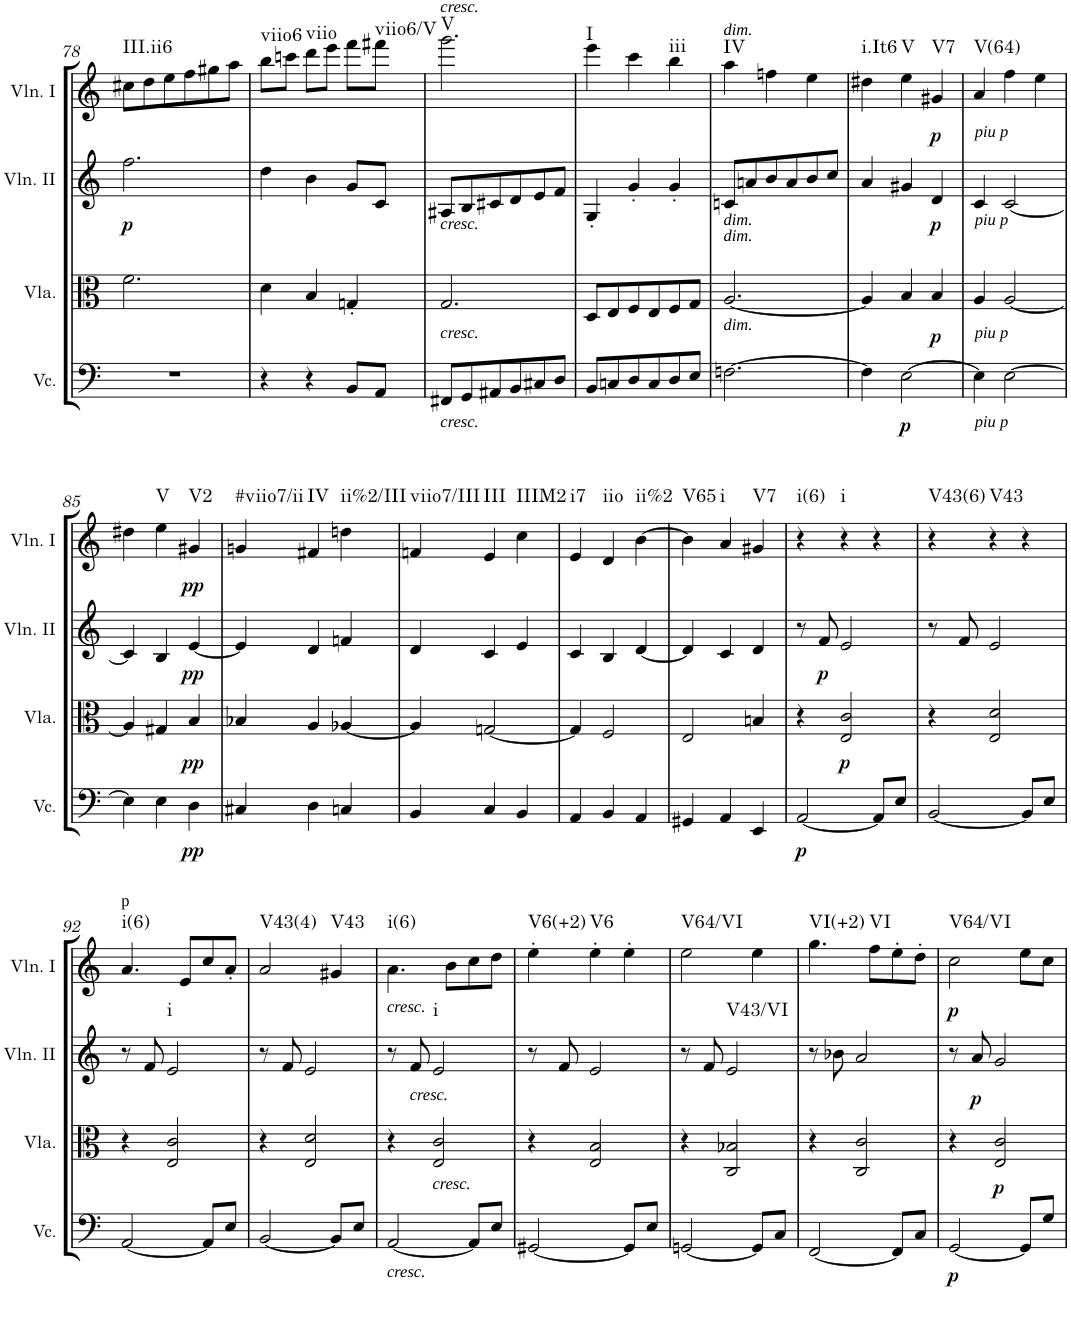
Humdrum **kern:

**kern	**dynam	**kern	**dynam	**kern	**dynam	**harte	**kern	**dynam	**harte
*part4	*part4	*part3	*part3	*part2	*part2	*part2	*part1	*part1	*part1
*staff4	*staff4	*staff3	*staff3	*staff2	*staff2	*	*staff1	*staff1	*
*I"Violoncello	*	*I"Viola	*	*I"Violin II	*	*	*I"Violin I	*	*
*I'Vc.	*	*I'Vla.	*	*I'Vln. II	*	*	*I'Vln. I	*	*
!!LO:PB:g=z
*clefF4	*	*clefC3	*	*clefG2	*	*	*clefG2	*	*
*k[]	*	*k[]	*	*k[]	*	*	*k[]	*	*
*M3/4	*	*M3/4	*	*M3/4	*	*	*M3/4	*	*
=78	=78	=78	=78	=78	=78	=78	=78	=78	=78
!	!	!	!	!	!LO:DY:b	!	!	!	!LO:H:kt=III.ii6
2.r	.	2.f\	.	2.ff\	p	.	8cc#X\L	.	N
.	.	.	.	.	.	.	8dd\	.	.
.	.	.	.	.	.	.	8ee\	.	.
.	.	.	.	.	.	.	8ff\	.	.
.	.	.	.	.	.	.	8gg#X\	.	.
.	.	.	.	.	.	.	8aa\J	.	.
=79	=79	=79	=79	=79	=79	=79	=79	=79	=79
!	!	!	!	!	!	!	!	!	!LO:H:kt=viio6
4r	.	4d\	.	4dd\	.	.	8bb\L	.	N
.	.	.	.	.	.	.	8cccn\J	.	.
!	!	!	!	!	!	!	!	!	!LO:H:kt=viio
4r	.	4B/	.	4b\	.	.	8ddd\L	.	N
.	.	.	.	.	.	.	8eee\J	.	.
8BB/L	.	4Gn'/	.	8g/L	.	.	8fff\L	.	.
!	!	!	!	!	!	!	!	!	!LO:H:kt=viio6/V
8AA/J	.	.	.	8c/J	.	.	8fff#X\J	.	N
=80	=80	=80	=80	=80	=80	=80	=80	=80	=80
!	!	!	!	!	!	!	!LO:TX:a:i:t=cresc.	!	!
!	!	!	!	!LO:TX:b:i:t=cresc.	!	!	!	!	!
!	!	!LO:TX:b:i:t=cresc.	!	!	!	!	!	!	!
!LO:TX:b:i:t=cresc.	!	!	!	!	!	!	!	!	!LO:H:kt=V
8FF#X/L	.	2.G/	.	8A#X/L	.	.	2.ggg\	.	N
8GG/	.	.	.	8B/	.	.	.	.	.
8AA#X/	.	.	.	8c#X/	.	.	.	.	.
8BB/	.	.	.	8d/	.	.	.	.	.
8C#X/	.	.	.	8e/	.	.	.	.	.
8D/J	.	.	.	8f/J	.	.	.	.	.
=81	=81	=81	=81	=81	=81	=81	=81	=81	=81
!	!	!	!	!	!	!	!	!	!LO:H:kt=I
8BB/L	.	8D/L	.	4G'/	.	.	4eee\	.	N
8Cn/	.	8E/	.	.	.	.	.	.	.
8D/	.	8F/	.	4g'/	.	.	4ccc\	.	.
8C/	.	8E/	.	.	.	.	.	.	.
!	!	!	!	!	!	!	!	!	!LO:H:kt=iii
8D/	.	8F/	.	4g'/	.	.	4bb\	.	N
8E/J	.	8G/J	.	.	.	.	.	.	.
=82	=82	=82	=82	=82	=82	=82	=82	=82	=82
!	!	!	!	!	!	!	!LO:TX:a:i:t=dim.	!	!
!	!	!	!	!LO:TX:b:i:t=dim.	!	!	!	!	!
!	!	!LO:TX:a:i:t=dim.	!	!	!	!	!	!	!
!LO:TX:a:i:t=dim.	!	!	!	!	!	!	!	!	!LO:H:kt=IV
[2.Fn\	.	[2.A/	.	8cn/L	.	.	4aa\	.	N
.	.	.	.	8an/	.	.	.	.	.
.	.	.	.	8b/	.	.	4ffn\	.	.
.	.	.	.	8a/	.	.	.	.	.
.	.	.	.	8b/	.	.	4ee\	.	.
.	.	.	.	8cc/J	.	.	.	.	.
=83	=83	=83	=83	=83	=83	=83	=83	=83	=83
!	!	!	!	!	!	!	!	!	!LO:H:kt=i.It6
4F\]	.	4A/]	.	4a/	.	.	4dd#X\	.	N
!	!LO:DY:b	!	!	!	!	!	!	!	!LO:H:kt=V
[2E\	p	4B/	.	4g#X/	.	.	4ee\	.	N
!	!	!	!LO:DY:b	!	!LO:DY:b	!	!	!LO:DY:b	!LO:H:kt=V7
.	.	4B/	p	4d/	p	.	4g#X/	p	N
=84	=84	=84	=84	=84	=84	=84	=84	=84	=84
!	!	!	!	!	!	!	!LO:TX:b:i:t=piu p	!	!
!	!	!	!	!LO:TX:b:i:t=piu p	!	!	!	!	!
!	!	!LO:TX:b:i:t=piu p	!	!	!	!	!	!	!
!LO:TX:b:i:t=piu p	!	!	!	!	!	!	!	!	!LO:H:kt=V(64)
4E\]	.	4A/	.	4c/	.	.	4a/	.	N
[2E\	.	[2A/	.	[2c/	.	.	4ff\	.	.
.	.	.	.	.	.	.	4ee\	.	.
!!LO:LB:g=z
=85	=85	=85	=85	=85	=85	=85	=85	=85	=85
4E\]	.	4A/]	.	4c/]	.	.	4dd#X\	.	.
!	!	!	!	!	!	!	!	!	!LO:H:kt=V
4E\	.	4G#X/	.	4B/	.	.	4ee\	.	N
!	!LO:DY:b	!	!LO:DY:b	!	!LO:DY:b	!	!	!LO:DY:b	!LO:H:kt=V2
4D\	pp	4B/	pp	[4e/	pp	.	4g#X/	pp	N
=86	=86	=86	=86	=86	=86	=86	=86	=86	=86
!	!	!	!	!	!	!	!	!	!LO:H:kt=#viio7/ii
4C#X/	.	4B-X/	.	4e/]	.	.	4gn/	.	N
!	!	!	!	!	!	!	!	!	!LO:H:kt=IV
4D\	.	4A/	.	4d/	.	.	4f#X/	.	N
!	!	!	!	!	!	!	!	!	!LO:H:kt=ii%2/III
4Cn/	.	[4A-X/	.	4fn/	.	.	4ddn\	.	N
=87	=87	=87	=87	=87	=87	=87	=87	=87	=87
!	!	!	!	!	!	!	!	!	!LO:H:kt=viio7/III
4BB/	.	4A-/]	.	4d/	.	.	4fn/	.	N
!	!	!	!	!	!	!	!	!	!LO:H:kt=III
4C/	.	[2Gn/	.	4c/	.	.	4e/	.	N
!	!	!	!	!	!	!	!	!	!LO:H:kt=IIIM2
4BB/	.	.	.	4e/	.	.	4cc\	.	N
=88	=88	=88	=88	=88	=88	=88	=88	=88	=88
!	!	!	!	!	!	!	!	!	!LO:H:kt=i7
4AA/	.	4G/]	.	4c/	.	.	4e/	.	N
!	!	!	!	!	!	!	!	!	!LO:H:kt=iio
4BB/	.	2F/	.	4B/	.	.	4d/	.	N
!	!	!	!	!	!	!	!	!	!LO:H:kt=ii%2
4AA/	.	.	.	[4d/	.	.	[4b\	.	N
=89	=89	=89	=89	=89	=89	=89	=89	=89	=89
!	!	!	!	!	!	!	!	!	!LO:H:kt=V65
4GG#X/	.	2E/	.	4d/]	.	.	4b\]	.	N
!	!	!	!	!	!	!	!	!	!LO:H:kt=i
4AA/	.	.	.	4c/	.	.	4a/	.	N
!	!	!	!	!	!	!	!	!	!LO:H:kt=V7
4EE/	.	4Bn/	.	4d/	.	.	4g#X/	.	N
=90	=90	=90	=90	=90	=90	=90	=90	=90	=90
!	!LO:DY:b	!	!	!	!	!	!	!	!LO:H:kt=i(6)
[2AA/	p	4r	.	8r	.	.	4r	.	N
!	!	!	!	!	!LO:DY:b	!	!	!	!
.	.	.	.	8f/	p	.	.	.	.
!	!	!	!LO:DY:b	!	!	!	!	!	!LO:H:kt=i
.	.	2E/ 2c/	p	2e/	.	.	4r	.	N
8AA/L]	.	.	.	.	.	.	4r	.	.
8E/J	.	.	.	.	.	.	.	.	.
=91	=91	=91	=91	=91	=91	=91	=91	=91	=91
!	!	!	!	!	!	!	!	!	!LO:H:kt=V43(6)
[2BB/	.	4r	.	8r	.	.	4r	.	N
.	.	.	.	8f/	.	.	.	.	.
!	!	!	!	!	!	!	!	!	!LO:H:kt=V43
.	.	2E/ 2d/	.	2e/	.	.	4r	.	N
8BB/L]	.	.	.	.	.	.	4r	.	.
8E/J	.	.	.	.	.	.	.	.	.
!!LO:LB:g=z
=92	=92	=92	=92	=92	=92	=92	=92	=92	=92
!	!	!	!	!	!	!	!LO:TX:a:t=p	!	!LO:H:kt=i(6)
[2AA/	.	4r	.	8r	.	.	4.a/	.	N
.	.	.	.	8f/	.	.	.	.	.
!	!	!	!	!	!	!LO:H:kt=i	!	!	!
.	.	2E/ 2c/	.	2e/	.	N	.	.	.
.	.	.	.	.	.	.	8e/L	.	.
8AA/L]	.	.	.	.	.	.	8cc/	.	.
8E/J	.	.	.	.	.	.	8a'/J	.	.
=93	=93	=93	=93	=93	=93	=93	=93	=93	=93
!	!	!	!	!	!	!	!	!	!LO:H:kt=V43(4)
[2BB/	.	4r	.	8r	.	.	2a/	.	N
.	.	.	.	8f/	.	.	.	.	.
.	.	2E/ 2d/	.	2e/	.	.	.	.	.
!	!	!	!	!	!	!	!	!	!LO:H:kt=V43
8BB/L]	.	.	.	.	.	.	4g#X/	.	N
8E/J	.	.	.	.	.	.	.	.	.
=94	=94	=94	=94	=94	=94	=94	=94	=94	=94
!	!	!	!	!	!	!	!LO:TX:b:i:t=cresc.	!	!
!LO:TX:b:i:t=cresc.	!	!	!	!	!	!	!	!	!LO:H:kt=i(6)
[2AA/	.	4r	.	8r	.	.	4.a\	.	N
!	!	!	!	!LO:TX:b:i:t=cresc.	!	!	!	!	!
.	.	.	.	8f/	.	.	.	.	.
!	!	!LO:TX:b:i:t=cresc.	!	!	!	!LO:H:kt=i	!	!	!
.	.	2E/ 2c/	.	2e/	.	N	.	.	.
.	.	.	.	.	.	.	8b\L	.	.
8AA/L]	.	.	.	.	.	.	8cc\	.	.
8E/J	.	.	.	.	.	.	8dd\J	.	.
=95	=95	=95	=95	=95	=95	=95	=95	=95	=95
!	!	!	!	!	!	!	!	!	!LO:H:kt=V6(+2)
[2GG#X/	.	4r	.	8r	.	.	4ee'\	.	N
.	.	.	.	8f/	.	.	.	.	.
!	!	!	!	!	!	!	!	!	!LO:H:kt=V6
.	.	2E/ 2B/	.	2e/	.	.	4ee'\	.	N
8GG#/L]	.	.	.	.	.	.	4ee'\	.	.
8E/J	.	.	.	.	.	.	.	.	.
=96	=96	=96	=96	=96	=96	=96	=96	=96	=96
!	!	!	!	!	!	!	!	!	!LO:H:kt=V64/VI
[2GGn/	.	4r	.	8r	.	.	2ee\	.	N
.	.	.	.	8f/	.	.	.	.	.
!	!	!	!	!	!	!LO:H:kt=V43/VI	!	!	!
.	.	2C/ 2B-X/	.	2e/	.	N	.	.	.
8GG/L]	.	.	.	.	.	.	4ee\	.	.
8C/J	.	.	.	.	.	.	.	.	.
=97	=97	=97	=97	=97	=97	=97	=97	=97	=97
!	!	!	!	!	!	!	!	!	!LO:H:kt=VI(+2)
[2FF/	.	4r	.	8r	.	.	4.gg\	.	N
.	.	.	.	8b-X\	.	.	.	.	.
.	.	2C/ 2c/	.	2a/	.	.	.	.	.
!	!	!	!	!	!	!	!	!	!LO:H:kt=VI
.	.	.	.	.	.	.	8ff\L	.	N
8FF/L]	.	.	.	.	.	.	8ee'\	.	.
8C/J	.	.	.	.	.	.	8dd'\J	.	.
=98	=98	=98	=98	=98	=98	=98	=98	=98	=98
!	!LO:DY:b	!	!	!	!	!	!	!LO:DY:b	!LO:H:kt=V64/VI
[2GG/	p	4r	.	8r	.	.	2cc\	p	N
!	!	!	!	!	!LO:DY:b	!	!	!	!
.	.	.	.	8a/	p	.	.	.	.
!	!	!	!LO:DY:b	!	!	!	!	!	!
.	.	2E/ 2c/	p	2g/	.	.	.	.	.
8GG/L]	.	.	.	.	.	.	8ee\L	.	.
8G/J	.	.	.	.	.	.	8cc\J	.	.
=	=	=	=	=	=	=	=	=	=
*-	*-	*-	*-	*-	*-	*-	*-	*-	*-
